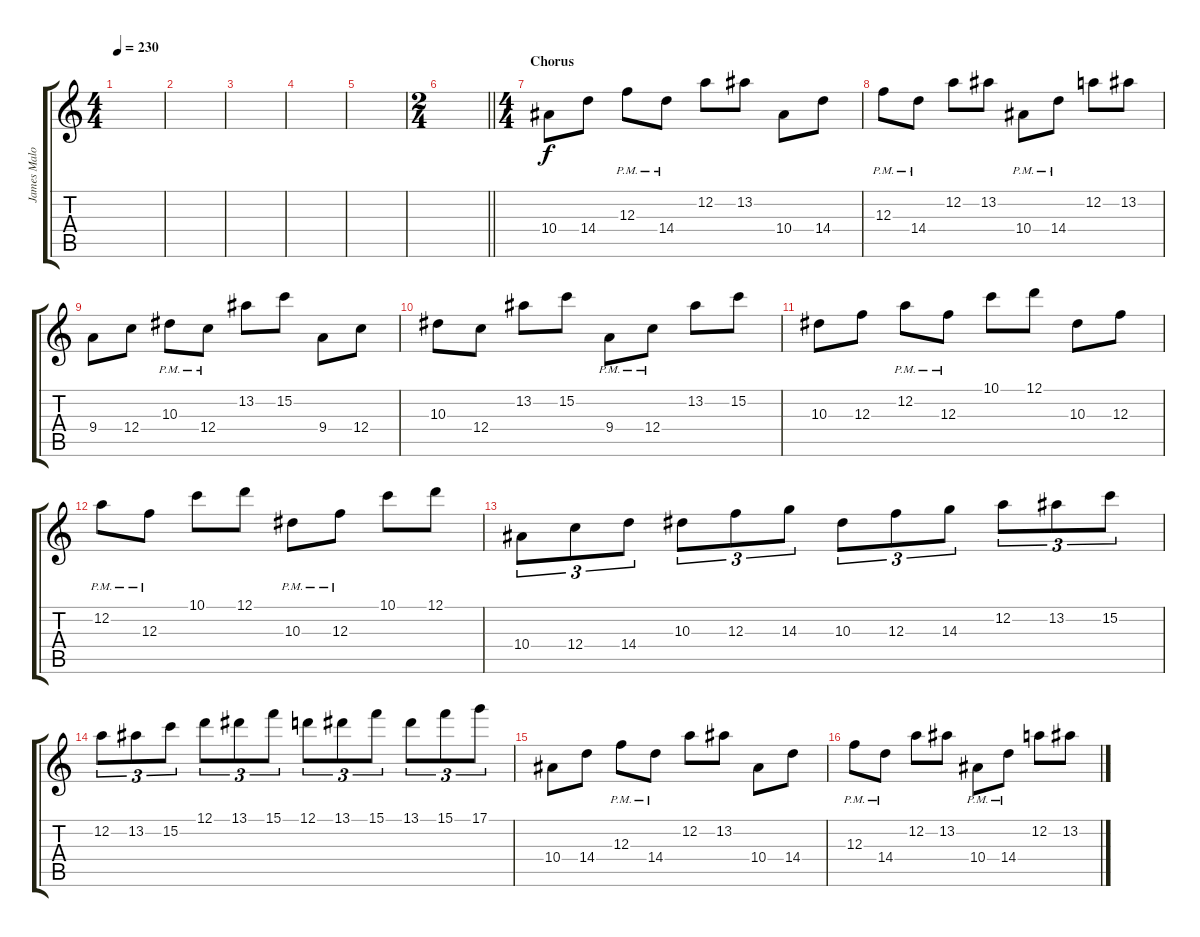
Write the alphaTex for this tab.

\track ("James Malone Lead" "James Malo") {instrument distortionguitar}
\staff {score tabs}
\tuning (D4 A3 F3 C3 G2 D2) {hide}
\ts (4 4)
\tempo 230
\clef g2
\ks c
|
|
|
|
|
\ts (2 4)
\barLineRight lightlight
|
\ts (4 4)
\section ("" "Chorus")
10.4.8 14.4.8 12.3{pm}.8 14.4{pm}.8 12.2.8 13.2.8 10.4.8 14.4.8 |
12.3{pm}.8 14.4{pm}.8 12.2.8 13.2.8 10.4{pm}.8 14.4{pm}.8 12.2.8 13.2.8 |
9.4.8 12.4.8 10.3{pm}.8 12.4{pm}.8 13.2.8 15.2.8 9.4.8 12.4.8 |
10.3.8 12.4.8 13.2.8 15.2.8 9.4{pm}.8 12.4{pm}.8 13.2.8 15.2.8 |
10.3.8 12.3.8 12.2{pm}.8 12.3{pm}.8 10.1.8 12.1.8 10.3.8 12.3.8 |
12.2{pm}.8 12.3{pm}.8 10.1.8 12.1.8 10.3{pm}.8 12.3{pm}.8 10.1.8 12.1.8 |
10.4.8{tu (3 2)} 12.4.8{tu (3 2)} 14.4.8{tu (3 2)} 10.3.8{tu (3 2)} 12.3.8{tu (3 2)} 14.3.8{tu (3 2)} 10.3.8{tu (3 2)} 12.3.8{tu (3 2)} 14.3.8{tu (3 2)} 12.2.8{tu (3 2)} 13.2.8{tu (3 2)} 15.2.8{tu (3 2)} |
12.2.8{tu (3 2)} 13.2.8{tu (3 2)} 15.2.8{tu (3 2)} 12.1.8{tu (3 2)} 13.1.8{tu (3 2)} 15.1.8{tu (3 2)} 12.1.8{tu (3 2)} 13.1.8{tu (3 2)} 15.1.8{tu (3 2)} 13.1.8{tu (3 2)} 15.1.8{tu (3 2)} 17.1.8{tu (3 2)} |
10.4.8 14.4.8 12.3{pm}.8 14.4{pm}.8 12.2.8 13.2.8 10.4.8 14.4.8 |
12.3{pm}.8 14.4{pm}.8 12.2.8 13.2.8 10.4{pm}.8 14.4{pm}.8 12.2.8 13.2.8
